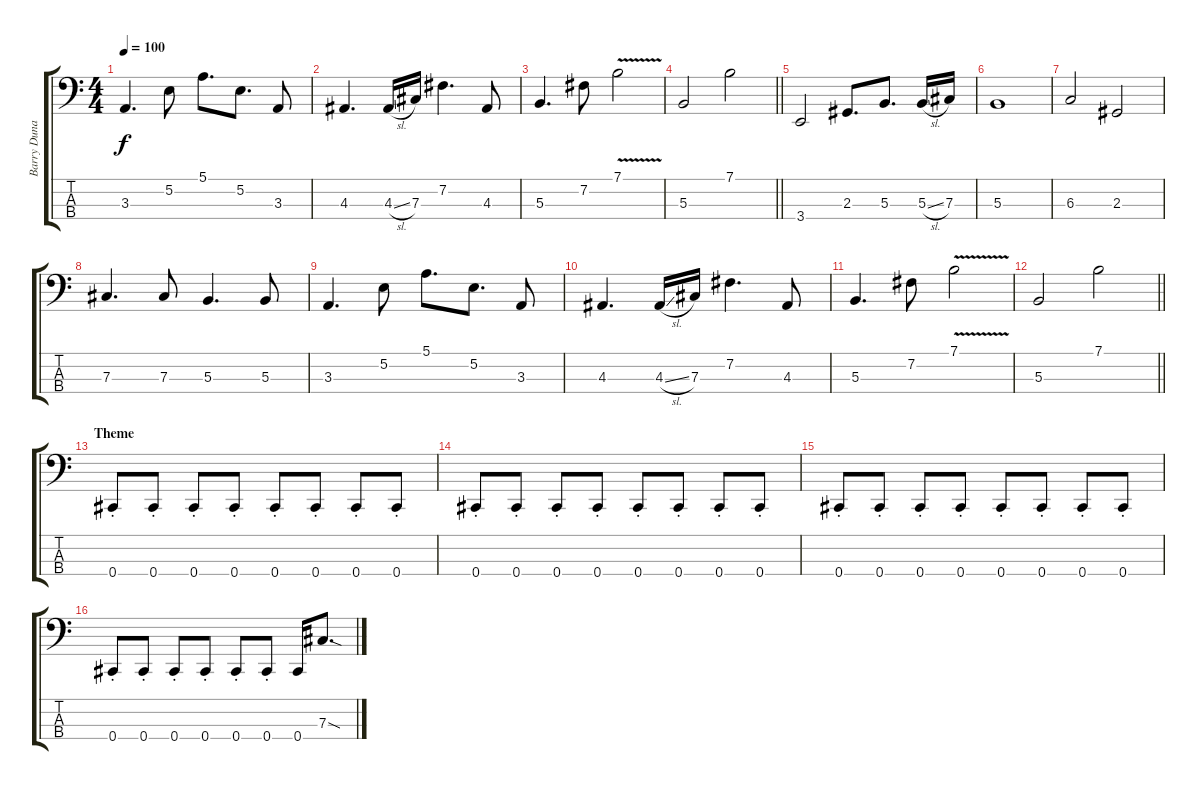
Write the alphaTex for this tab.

\track ("Barry Dunaway" "Barry Duna") {instrument electricbassfinger}
\staff {score tabs}
\tuning (E2 B1 Gb1 Db1) {hide}
\ts (4 4)
\tempo 100
\clef f4
\ks c
3.3.4{d dy f} 5.2.8 5.1.8{d} 5.2.8{d} 3.3.8 |
4.3.4{d} 4.3{sl}.16 7.3.16 7.2.4{d} 4.3.8 |
5.3.4{d} 7.2.8 7.1{v}.2 |
\barLineRight lightlight
5.3.2 7.1.2 |
3.4.2 2.3.8{d} 5.3.8{d} 5.3{sl}.16 7.3.16 |
5.3.1 |
6.3.2 2.3.2 |
7.3.4{d} 7.3.8 5.3.4{d} 5.3.8 |
3.3.4{d} 5.2.8 5.1.8{d} 5.2.8{d} 3.3.8 |
4.3.4{d} 4.3{sl}.16 7.3.16 7.2.4{d} 4.3.8 |
5.3.4{d} 7.2.8 7.1{v}.2 |
\barLineRight lightlight
5.3.2 7.1.2 |
\section ("" "Theme")
0.4{st}.8 0.4{st}.8 0.4{st}.8 0.4{st}.8 0.4{st}.8 0.4{st}.8 0.4{st}.8 0.4{st}.8 |
0.4{st}.8 0.4{st}.8 0.4{st}.8 0.4{st}.8 0.4{st}.8 0.4{st}.8 0.4{st}.8 0.4{st}.8 |
0.4{st}.8 0.4{st}.8 0.4{st}.8 0.4{st}.8 0.4{st}.8 0.4{st}.8 0.4{st}.8 0.4{st}.8 |
0.4{st}.8 0.4{st}.8 0.4{st}.8 0.4{st}.8 0.4{st}.8 0.4{st}.8 0.4.16 7.3{sod}.8{d}
